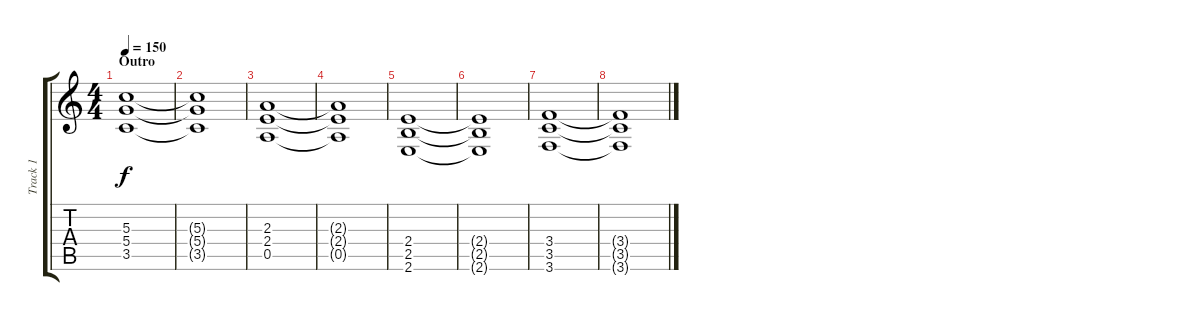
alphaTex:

\track ("Track 1" "Track 1") {instrument overdrivenguitar}
\staff {score tabs}
\tuning (E4 B3 G3 D3 A2 D2) {hide}
\ts (4 4)
\section ("" "Outro")
\tempo 150
\clef g2
\ks c
(5.3 5.4 3.5).1{dy f} |
(5.3{t} 5.4{t} 3.5{t}).1 |
(2.3 2.4 0.5).1 |
(2.3{t} 2.4{t} 0.5{t}).1 |
(2.4 2.5 2.6).1 |
(2.4{t} 2.5{t} 2.6{t}).1 |
(3.4 3.5 3.6).1 |
(3.4{t} 3.5{t} 3.6{t}).1
